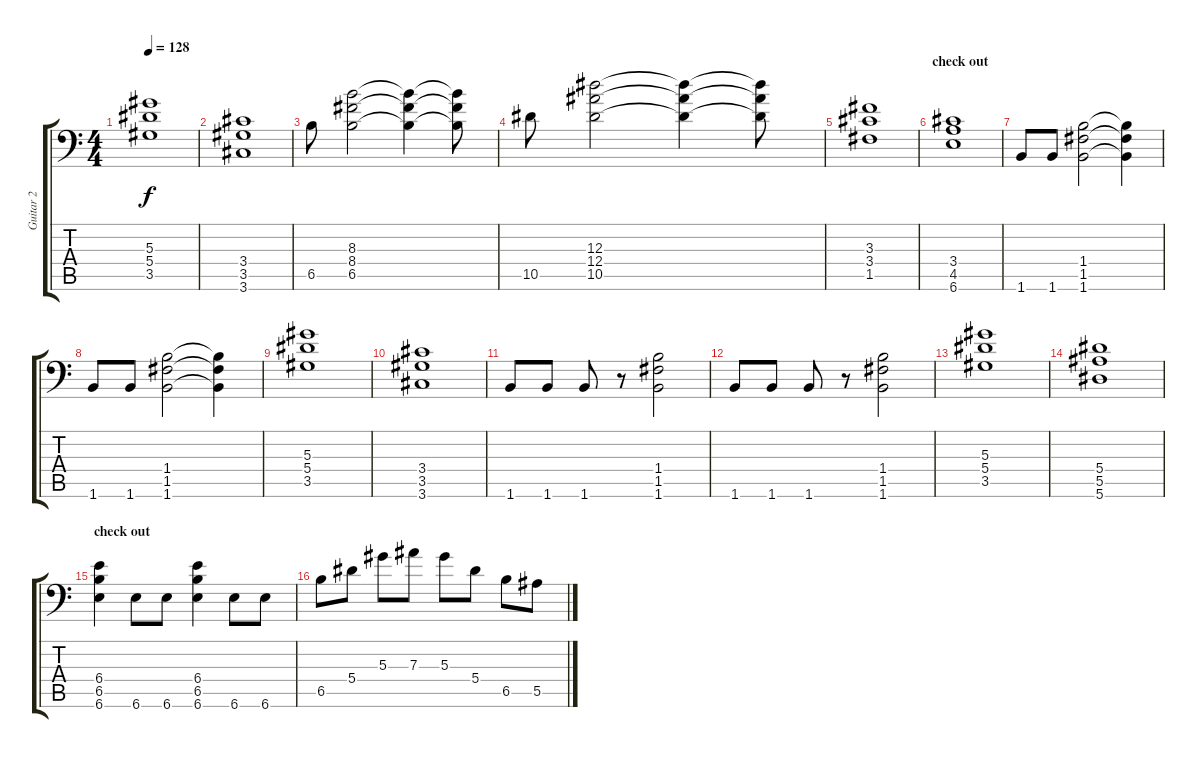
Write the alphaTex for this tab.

\track ("Guitar 2" "Guitar 2") {instrument overdrivenguitar}
\staff {score tabs}
\tuning (C4 G3 Eb3 Bb2 F2 Bb1) {hide}
\ts (4 4)
\tempo 128
\clef f4
\ks c
(5.3 5.4 3.5).1{dy f} |
(3.4 3.5 3.6).1 |
6.5.8 (8.3 8.4 6.5).2 (8.3{t} 8.4{t} 6.5{t}).4 (8.3{t} 8.4{t} 6.5{t}).8 |
10.5.8 (12.3 12.4 10.5).2 (12.3{t} 12.4{t} 10.5{t}).4 (12.3{t} 12.4{t} 10.5{t}).8 |
(3.3 3.4 1.5).1 |
\section ("" "check out")
(3.4 4.5 6.6).1 |
1.6.8 1.6.8 (1.4 1.5 1.6).2 (1.4{t} 1.5{t} 1.6{t}).4 |
1.6.8 1.6.8 (1.4 1.5 1.6).2 (1.4{t} 1.5{t} 1.6{t}).4 |
(5.3 5.4 3.5).1 |
(3.4 3.5 3.6).1 |
1.6.8 1.6.8 1.6.8 r.8 (1.4 1.5 1.6).2 |
1.6.8 1.6.8 1.6.8 r.8 (1.4 1.5 1.6).2 |
(5.3 5.4 3.5).1 |
(5.4 5.5 5.6).1 |
\section ("" "check out")
(6.4 6.5 6.6).4 6.6.8 6.6.8 (6.4 6.5 6.6).4 6.6.8 6.6.8 |
6.5.8 5.4.8 5.3.8 7.3.8 5.3.8 5.4.8 6.5.8 5.5.8
